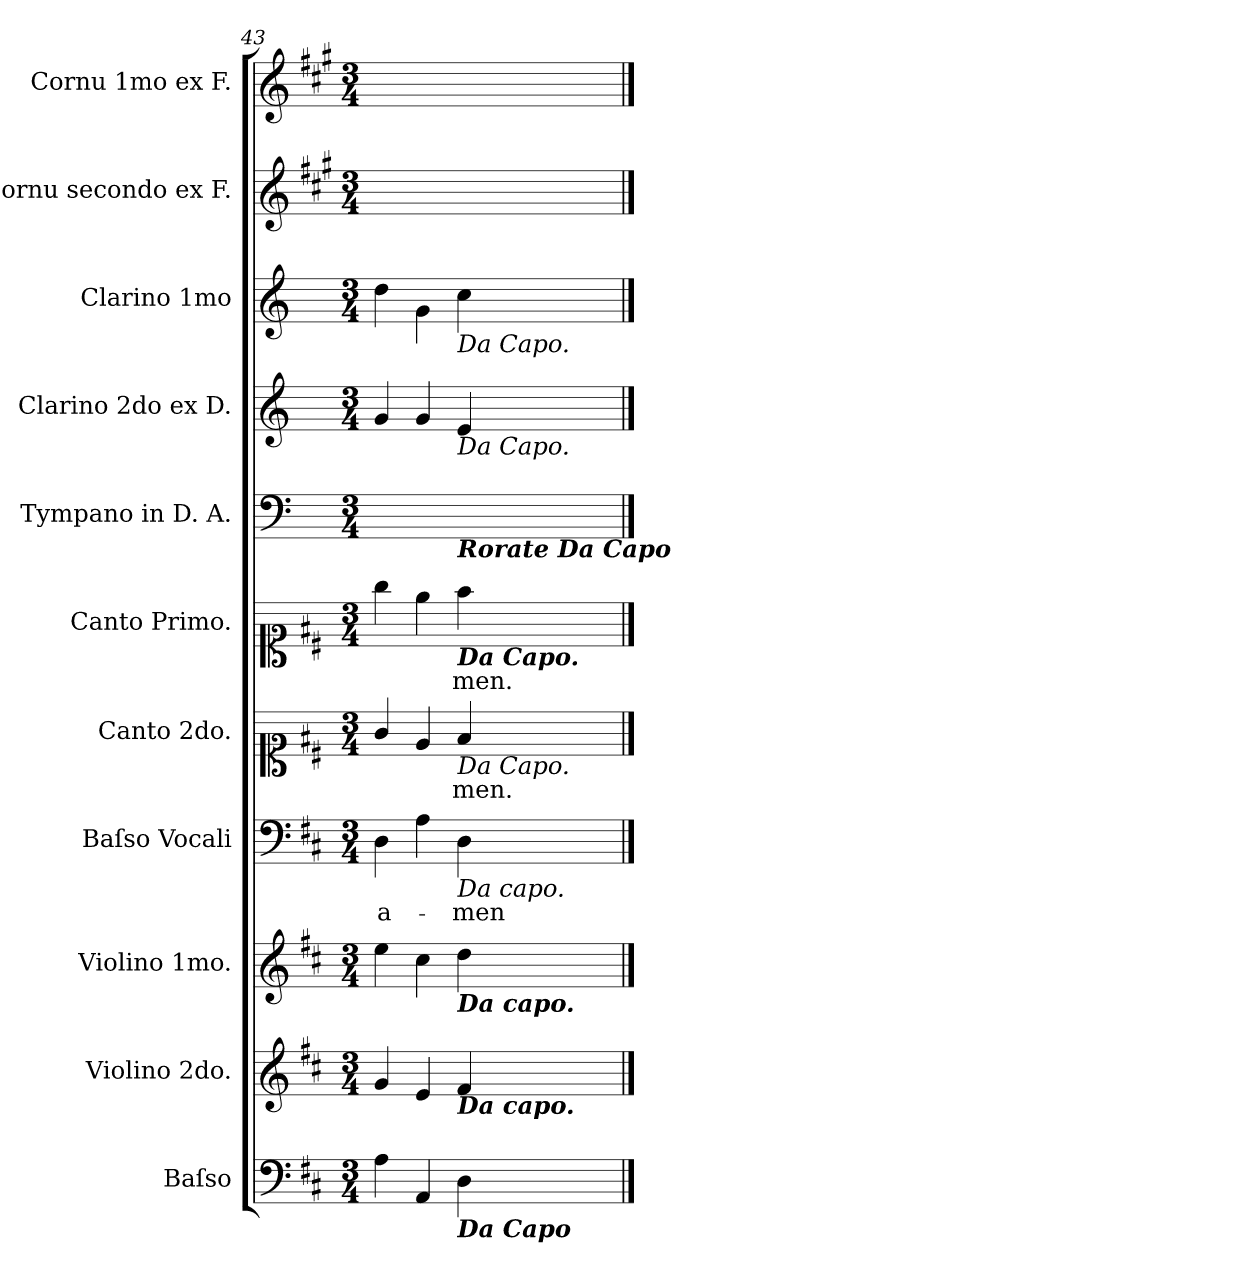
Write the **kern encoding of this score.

**kern	**kern	**kern	**kern	**text	**kern	**text	**kern	**text	**kern	**kern	**kern	**kern	**kern
*part11	*part10	*part9	*part8	*part8	*part7	*part7	*part6	*part6	*part5	*part4	*part3	*part2	*part1
*staff11	*staff10	*staff9	*staff8	*staff8	*staff7	*staff7	*staff6	*staff6	*staff5	*staff4	*staff3	*staff2	*staff1
*I"Baſso	*I"Violino 2do.	*I"Violino 1mo.	*I"Baſso Vocali	*	*I"Canto 2do.	*	*I"Canto Primo.	*	*I"Tympano in D. A.	*I"Clarino 2do ex D.	*I"Clarino 1mo	*I"Cornu secondo ex F.	*I"Cornu 1mo ex F.
*	*	*	*I'B	*	*	*	*I'C I	*	*	*	*	*	*
*clefF4	*clefG2	*clefG2	*clefF4	*	*clefC1	*	*clefC1	*	*clefF4	*clefG2	*clefG2	*clefG2	*clefG2
*	*	*	*	*	*	*	*	*	*	*ITrd-1c-2	*ITrd-1c-2	*ITrd4c7	*ITrd4c7
*k[f#c#]	*k[f#c#]	*k[f#c#]	*k[f#c#]	*	*k[f#c#]	*	*k[f#c#]	*	*k[]	*k[f#c#]	*k[f#c#]	*k[f#c#]	*k[f#c#]
*M3/4	*M3/4	*M3/4	*M3/4	*	*M3/4	*	*M3/4	*	*M3/4	*M3/4	*M3/4	*M3/4	*M3/4
=43	=43	=43	=43	=43	=43	=43	=43	=43	=43	=43	=43	=43	=43
!	!	!	!	!LO:LY:i	!	!	!	!	!	!	!	!	!
*	*	*	*	*	*	*	*	*	*^	*	*	*	*
4A\	4g/	4ee\	4D\	a-	4g/	.	4gg\	.	2.ryy	2ryy	4a/	4ee\	2.ryy	2.ryy
4AA/	4e/	4cc#\	4A\	.	4e/	.	4ee\	.	.	.	4a/	4a\	.	.
!	!	!	!	!	!	!	!	!	!	!	!	!LO:TX:b:i:t=Da Capo.	!	!
!	!	!	!	!	!	!	!	!	!	!	!LO:TX:b:i:t=Da Capo.	!	!	!
!	!	!	!	!	!	!	!	!	!	!LO:TX:b:Bi:t=Rorate Da Capo	!	!	!	!
!	!	!	!	!	!	!	!LO:TX:b:Bi:t=Da Capo.	!	!	!	!	!	!	!
!	!	!	!	!	!LO:TX:b:i:t=Da Capo.	!	!	!	!	!	!	!	!	!
!	!	!	!LO:TX:b:i:t=Da capo.	!	!	!	!	!	!	!	!	!	!	!
!	!	!LO:TX:b:Bi:t=Da capo.	!	!	!	!	!	!	!	!	!	!	!	!
!	!LO:TX:b:Bi:t=Da capo.	!	!	!	!	!	!	!	!	!	!	!	!	!
!LO:TX:b:Bi:t=Da Capo	!	!	!	!	!	!	!	!	!	!	!	!	!	!
!	!	!	!	!LO:LY:i	!	!	!	!	!	!	!	!	!	!
4D\	4f#/	4dd\	4D\	-men	4f#/	-men.	4ff#\	-men.	.	4ryy	4f#/	4dd\	.	.
*	*	*	*	*	*	*	*	*	*v	*v	*	*	*	*
==	==	==	==	==	==	==	==	==	==	==	==	==	==
*-	*-	*-	*-	*-	*-	*-	*-	*-	*-	*-	*-	*-	*-
